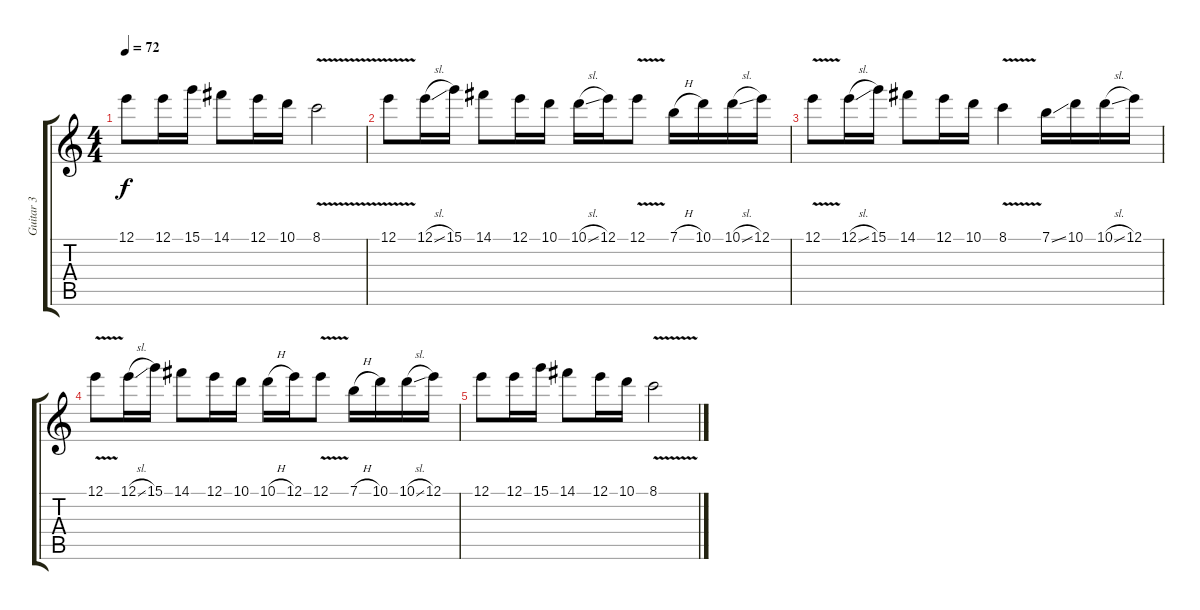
\track ("Guitar 3" "Guitar 3") {instrument distortionguitar}
\staff {score tabs}
\tuning (E4 B3 G3 D3 A2 E2) {hide}
\ts (4 4)
\tempo 72
\clef g2
\ks c
12.1.8{dy f} 12.1.16 15.1.16 14.1.8 12.1.16 10.1.16 8.1{v}.2 |
12.1{v}.8{volume 13} 12.1{sl}.16 15.1.16 14.1.8 12.1.16 10.1.16 10.1{sl}.16 12.1.16 12.1{v}.8{volume 11} 7.1{h}.16 10.1.16 10.1{sl}.16 12.1.16 |
12.1{v}.8{volume 10} 12.1{sl}.16 15.1.16 14.1.8 12.1.16 10.1.16 8.1{v}.4{volume 8} 7.1{ss}.16 10.1.16 10.1{sl}.16 12.1.16 |
12.1{v}.8{volume 7} 12.1{sl}.16 15.1.16 14.1.8 12.1.16 10.1.16 10.1{h}.16 12.1.16 12.1{v}.8{volume 5} 7.1{h}.16 10.1.16 10.1{sl}.16 12.1.16 |
12.1.8{volume 4} 12.1.16 15.1.16 14.1.8 12.1.16 10.1.16 8.1{v}.2
